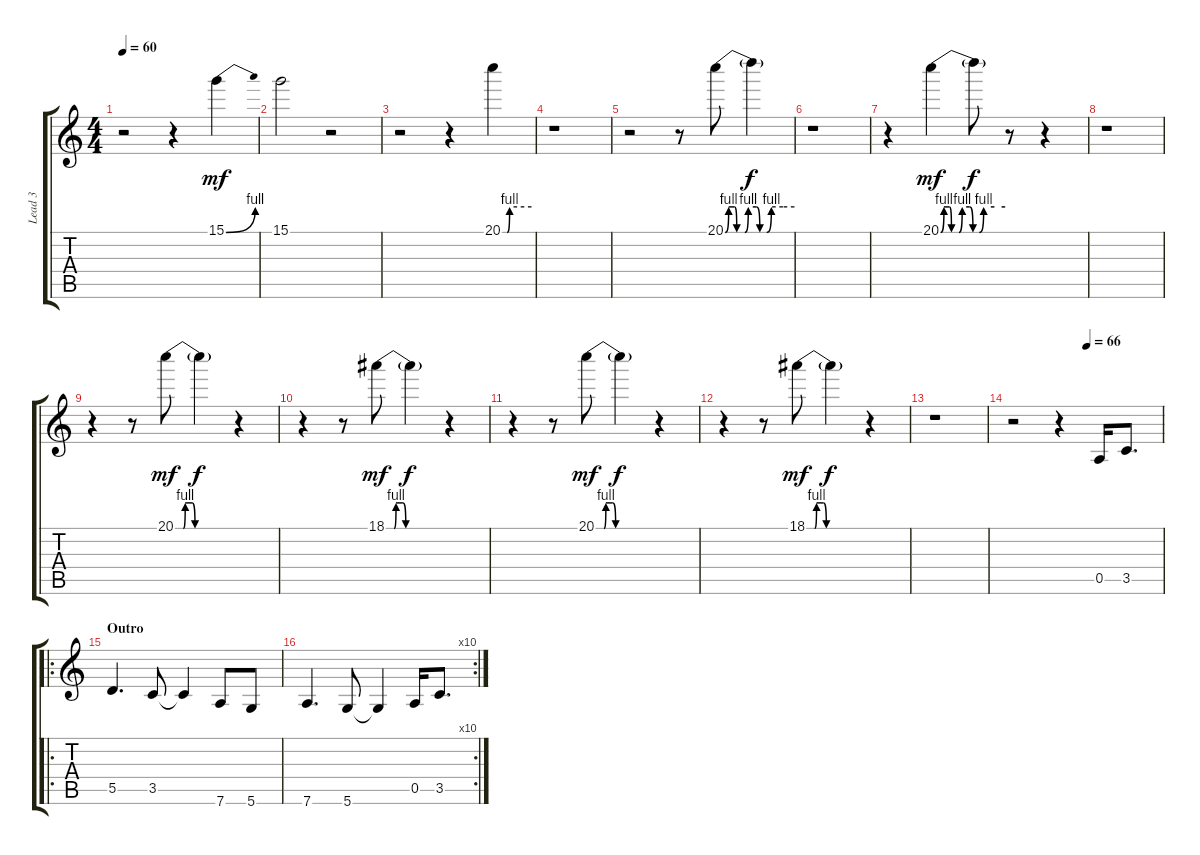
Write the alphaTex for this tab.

\track ("Lead 3" "Lead 3") {instrument overdrivenguitar}
\staff {score tabs}
\tuning (E4 B3 G3 D3 A2 D2) {hide}
\ts (4 4)
\tempo 60
\clef g2
\ks c
r.2{dy mf} r.4 15.1{be (bend 0 0 60 4)}.4 |
15.1.2 r.2 |
r.2 r.4 20.1{be (custom 0 0 10 0 15 4 60 4)}.4 |
r.1 |
r.2 r.8 20.1{be (custom 0 0 3 4 8 4 10 0 17 0 20 4 27 4 30 0 36 0 40 4 50 4 60 4)}.8 20.1{t}.4{dy f} |
r.1 |
r.4 20.1{be (custom 0 0 3 4 8 4 10 0 17 0 20 4 27 4 30 0 36 0 40 4 50 4 60 4)}.4{dy mf} 20.1{t}.8{dy f} r.8 r.4 |
r.1 |
r.4 r.8 20.1{be (custom 0 0 8 0 10 4 17 4 20 0 45 0 60 0)}.8{dy mf} 20.1{t}.4{dy f} r.4 |
r.4 r.8 18.1{be (custom 0 0 8 0 10 4 17 4 20 0 45 0 60 0)}.8{dy mf} 18.1{t}.4{dy f} r.4 |
r.4 r.8 20.1{be (custom 0 0 8 0 10 4 17 4 20 0 45 0 60 0)}.8{dy mf} 20.1{t}.4{dy f} r.4 |
r.4 r.8 18.1{be (custom 0 0 8 0 10 4 17 4 20 0 45 0 60 0)}.8{dy mf} 18.1{t}.4{dy f} r.4 |
r.1 |
\tempo (66 0.5)
r.2 r.4 0.5.16 3.5.8{d} |
\ro
\section ("" "Outro")
5.5.4{d} 3.5.8 3.5{t}.4 7.6.8 5.6.8 |
\rc 10
7.6.4{d} 5.6.8 5.6{t}.4 0.5.16 3.5.8{d}
